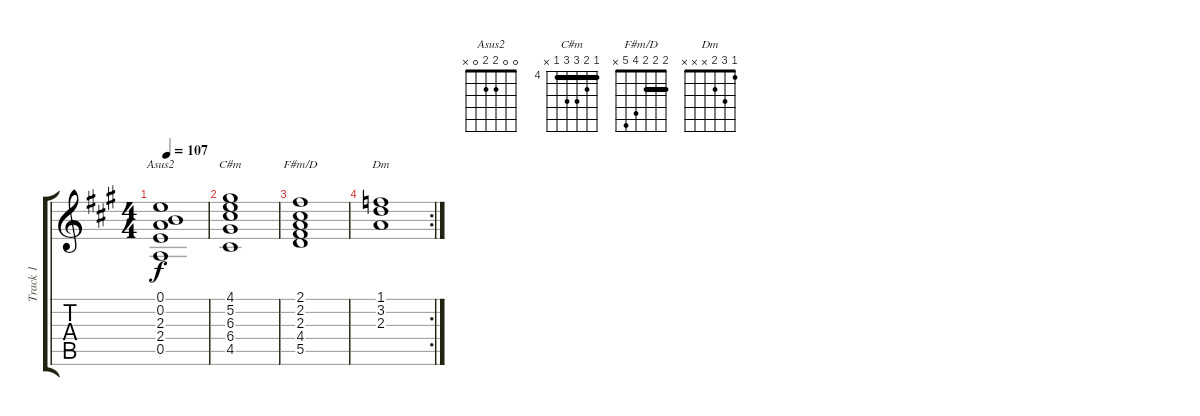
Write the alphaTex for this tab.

\track ("Track 1" "Track 1") {instrument acousticguitarsteel}
\staff {score tabs}
\tuning (E4 B3 G3 D3 A2 E2) {hide}
\chord ("Asus2" 0 0 2 2 0 x)
\chord ("C#m" 4 5 6 6 4 x) {firstfret 4 barre 4}
\chord ("F#m/D" 2 2 2 4 5 x) {barre 2}
\chord ("Dm" 1 3 2 x x x)
\ts (4 4)
\tempo 107
\clef g2
\ks a
(0.1 0.2 2.3 2.4 0.5).1{ch "Asus2" dy f} |
(4.1 5.2 6.3 6.4 4.5).1{ch "C#m"} |
(2.1 2.2 2.3 4.4 5.5).1{ch "F#m/D"} |
\rc 2
(1.1 3.2 2.3).1{ch "Dm"}
